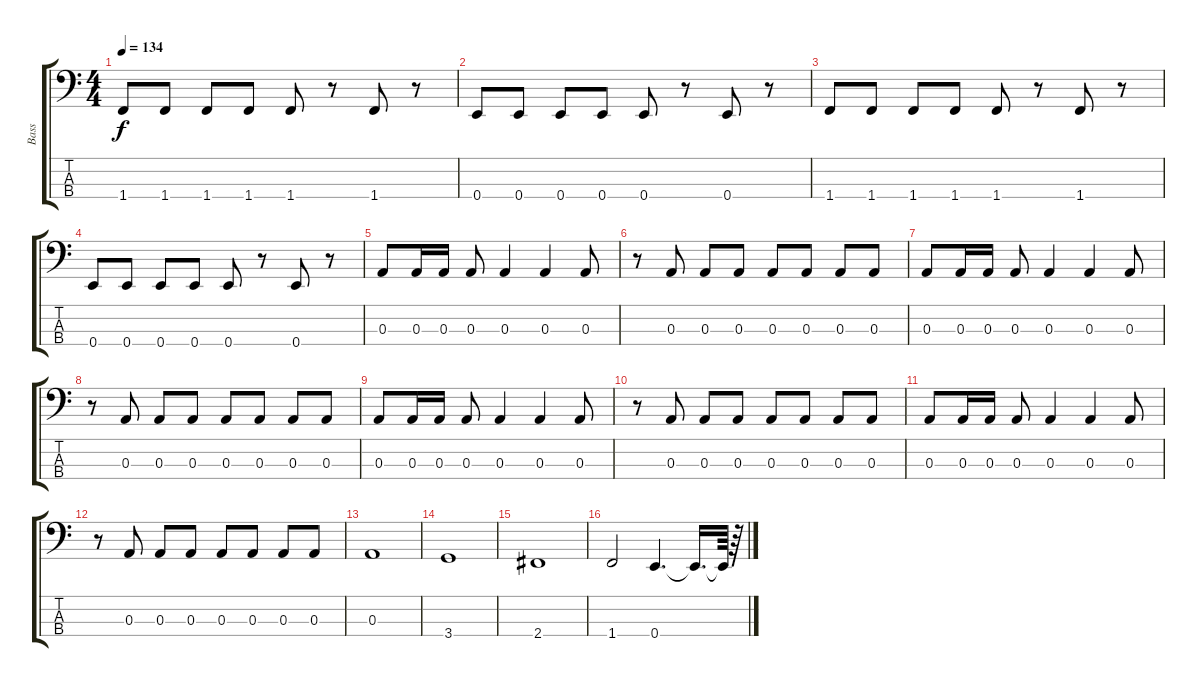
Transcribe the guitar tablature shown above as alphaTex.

\track ("Bass" "Bass") {instrument acousticguitarsteel}
\staff {score tabs}
\tuning (G2 D2 A1 E1) {hide}
\ts (4 4)
\tempo 134
\clef f4
\ks c
1.4.8{dy f} 1.4.8 1.4.8 1.4.8 1.4.8 r.8 1.4.8 r.8 |
0.4.8 0.4.8 0.4.8 0.4.8 0.4.8 r.8 0.4.8 r.8 |
1.4.8 1.4.8 1.4.8 1.4.8 1.4.8 r.8 1.4.8 r.8 |
0.4.8 0.4.8 0.4.8 0.4.8 0.4.8 r.8 0.4.8 r.8 |
0.3.8 0.3.16 0.3.16 0.3.8 0.3.4 0.3.4 0.3.8 |
r.8 0.3.8 0.3.8 0.3.8 0.3.8 0.3.8 0.3.8 0.3.8 |
0.3.8 0.3.16 0.3.16 0.3.8 0.3.4 0.3.4 0.3.8 |
r.8 0.3.8 0.3.8 0.3.8 0.3.8 0.3.8 0.3.8 0.3.8 |
0.3.8 0.3.16 0.3.16 0.3.8 0.3.4 0.3.4 0.3.8 |
r.8 0.3.8 0.3.8 0.3.8 0.3.8 0.3.8 0.3.8 0.3.8 |
0.3.8 0.3.16 0.3.16 0.3.8 0.3.4 0.3.4 0.3.8 |
r.8 0.3.8 0.3.8 0.3.8 0.3.8 0.3.8 0.3.8 0.3.8 |
0.3.1 |
3.4.1 |
2.4.1 |
1.4.2 0.4.4{d} 0.4{t}.16{d} 0.4{t}.64 r.64
